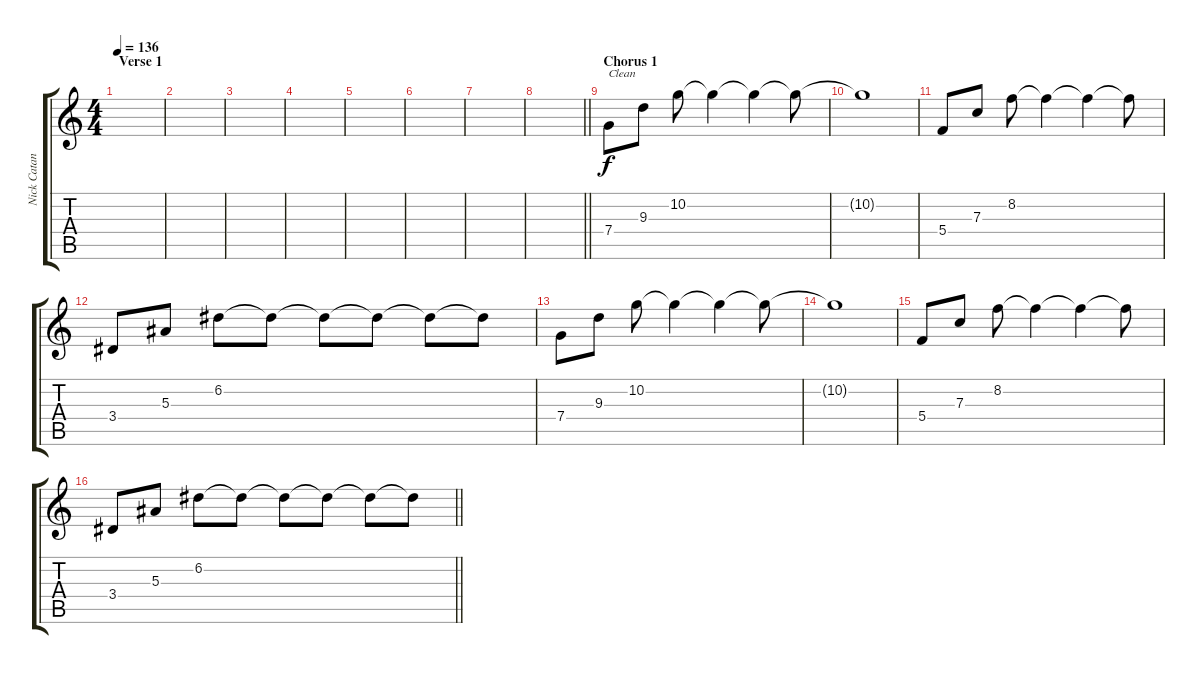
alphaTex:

\track ("Nick Catanese" "Nick Catan") {instrument distortionguitar}
\staff {score tabs}
\tuning (D4 A3 F3 C3 G2 D2) {hide}
\ts (4 4)
\section ("" "Verse 1")
\tempo 136
\clef g2
\ks c
|
|
|
|
|
|
|
\barLineRight lightlight
|
\section ("" "Chorus 1")
7.4.8{txt "Clean" volume 8 instrument electricguitarclean} 9.3.8 10.2.8 10.2{t}.4 10.2{t}.4 10.2{t}.8 |
10.2{t}.1 |
5.4.8 7.3.8 8.2.8 8.2{t}.4 8.2{t}.4 8.2{t}.8 |
3.4.8 5.3.8 6.2.8 6.2{t}.8 6.2{t}.8 6.2{t}.8 6.2{t}.8 6.2{t}.8 |
7.4.8{instrument electricguitarclean} 9.3.8 10.2.8 10.2{t}.4 10.2{t}.4 10.2{t}.8 |
10.2{t}.1 |
5.4.8 7.3.8 8.2.8 8.2{t}.4 8.2{t}.4 8.2{t}.8 |
\barLineRight lightlight
3.4.8 5.3.8 6.2.8 6.2{t}.8 6.2{t}.8 6.2{t}.8 6.2{t}.8 6.2{t}.8
